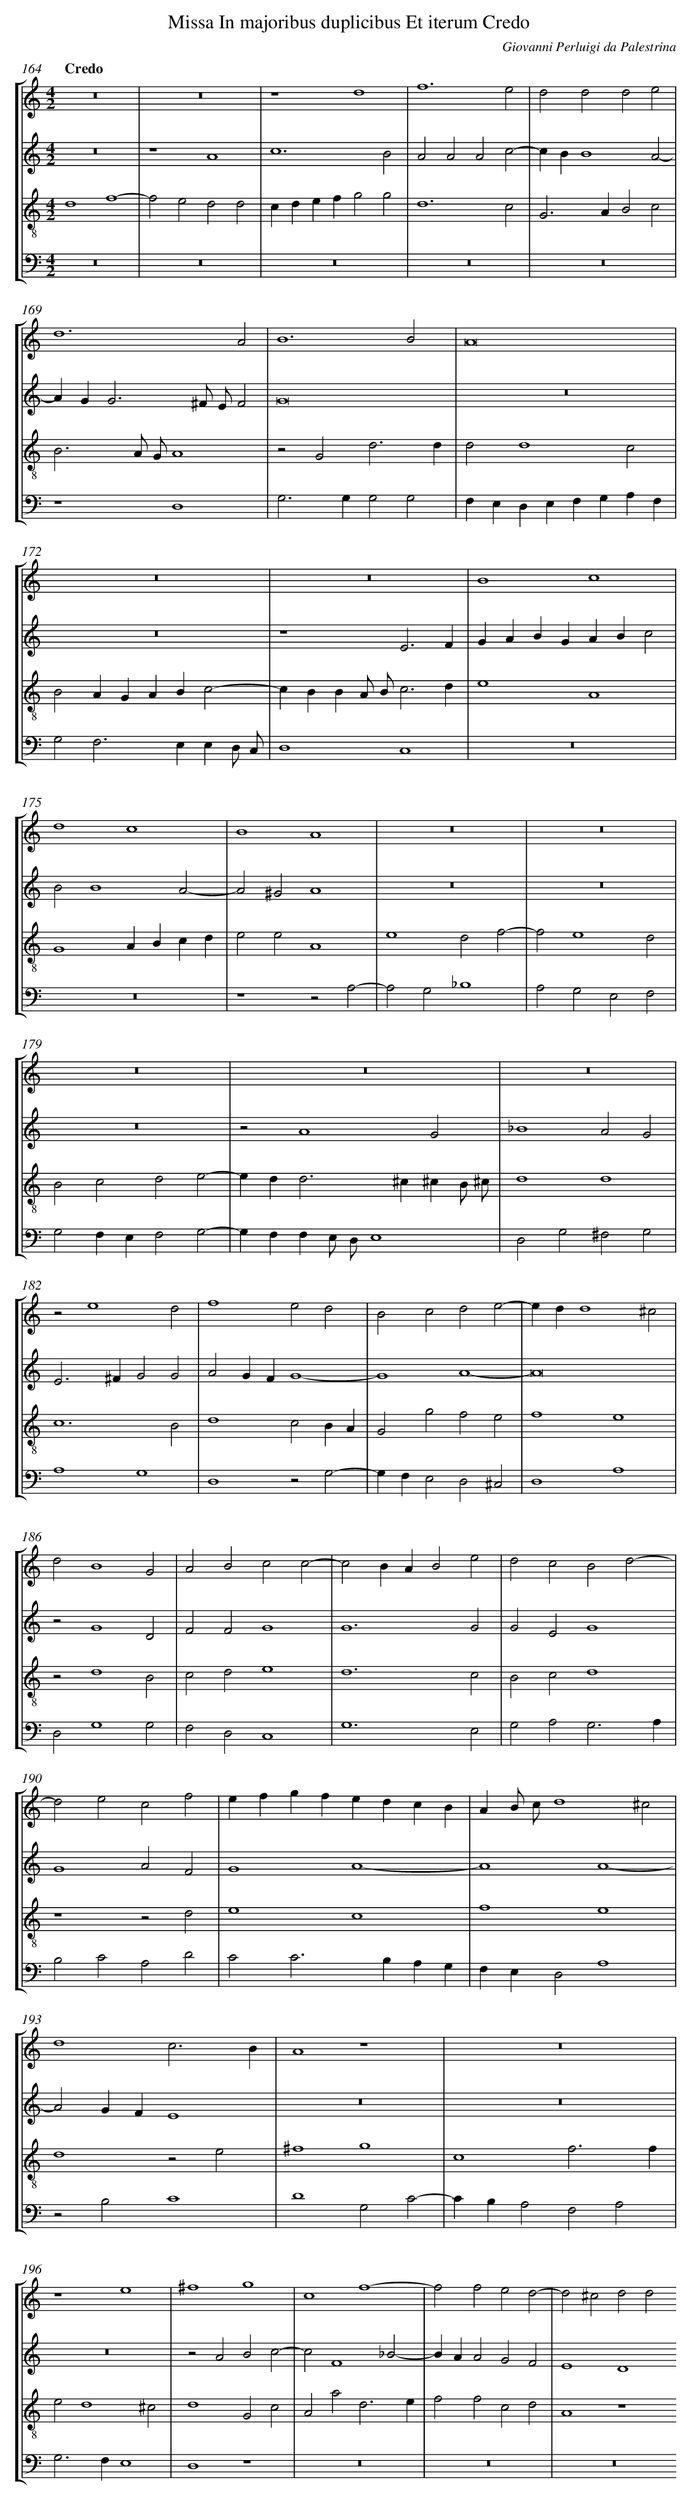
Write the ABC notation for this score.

X:1
T: Missa In majoribus duplicibus Et iterum Credo
C: Giovanni Perluigi da Palestrina
L: 1/4
M: 4/2
Q: "Credo"
%%staves [1 2 3 4]
V: 1 clef=treble
V: 2 clef=treble
V: 3 clef=treble-8
V: 4 clef=bass
K: C
[V:1] z8 |
[V:2] z8 |
[V:3] d4f4- |
[V:4] z8 |
[V:1] z8 |
[V:2] z4A4 |
[V:3] f2e2d2d2 |
[V:4] z8 |
[V:1] z4d4 |
[V:2] c6B2 |
[V:3] cdefg2g2 |
[V:4] z8 |
[V:1] f6e2 |
[V:2] A2A2A2c2- |
[V:3] d6c2 |
[V:4] z8 |
[V:1] d2d2d2e2 |
[V:2] cBB4A2- |
[V:3] G2>A2B2c2 |
[V:4] z8 |
[V:1] d6A2 |
[V:2] AG2<G2^F/ E/F2 |
[V:3] B3A/ G/A4 |
[V:4] z4D,4 |
[V:1] B6B2 |
[V:2] G8 |
[V:3] z2G2d3d |
[V:4] G,2>G,2G,2G,2 |
[V:1] A8 |
[V:2] z8 |
[V:3] d2d4c2 |
[V:4] F,E,D,E,F,G,A,F, |
[V:1] z8 |
[V:2] z8 |
[V:3] B2AGABc2- |
[V:4] G,2F,2>E,2E,D,/ C,/ |
[V:1] z8 |
[V:2] z4E3F |
[V:3] cBBA/ B/c3d |
[V:4] D,4C,4 |
[V:1] B4c4 |
[V:2] GABGABc2 |
[V:3] e4A4 |
[V:4] z8 |
[V:1] d4c4 |
[V:2] B2B4A2- |
[V:3] G4ABcd |
[V:4] z8 |
[V:1] B4A4 |
[V:2] A2^G2A4 |
[V:3] e2e2A4 |
[V:4] z4z2A,2- |
[V:1] z8 |
[V:2] z8 |
[V:3] e4d2f2- |
[V:4] A,2G,2_B,4 |
[V:1] z8 |
[V:2] z8 |
[V:3] f2e4d2 |
[V:4] A,2G,2E,2F,2 |
[V:1] z8 |
[V:2] z8 |
[V:3] B2c2d2e2- |
[V:4] G,2F,E,F,2G,2- |
[V:1] z8 |
[V:2] z2A4G2 |
[V:3] ed2<d2^c^cB/ ^c/ |
[V:4] G,F,F,E,/ D,/E,4 |
[V:1] z8 |
[V:2] _B4A2G2 |
[V:3] d4d4 |
[V:4] D,2G,2^F,2G,2 |
[V:1] z2e4d2 |
[V:2] E2>^F2G2G2 |
[V:3] c6B2 |
[V:4] A,4G,4 |
[V:1] f4e2d2 |
[V:2] A2GFG4- |
[V:3] d4c2BA |
[V:4] D,4z2G,2- |
[V:1] B2c2d2e2- |
[V:2] G4A4- |
[V:3] G2g2f2e2 |
[V:4] G,F,E,2D,2^C,2 |
[V:1] edd4^c2 |
[V:2] A8 |
[V:3] f4e4 |
[V:4] D,4A,4 |
[V:1] d2B4G2 |
[V:2] z2G4D2 |
[V:3] z2d4B2 |
[V:4] D,2G,4G,2 |
[V:1] A2B2c2c2- |
[V:2] F2F2G4 |
[V:3] c2d2e4 |
[V:4] F,2D,2C,4 |
[V:1] c2BAB2e2 |
[V:2] G6G2 |
[V:3] d6c2 |
[V:4] G,6E,2 |
[V:1] d2c2B2d2- |
[V:2] G2E2G4 |
[V:3] B2c2d4 |
[V:4] G,2A,2G,3A, |
[V:1] d2e2c2f2 |
[V:2] G4A2F2 |
[V:3] z4z2d2 |
[V:4] B,2C2A,2D2 |
[V:1] efgfedcB |
[V:2] G4A4- |
[V:3] e4c4 |
[V:4] C2C2>B,2A,G, |
[V:1] AB/ c/d4^c2 |
[V:2] A4A4- |
[V:3] f4e4 |
[V:4] F,E,D,2A,4 |
[V:1] d4c3B |
[V:2] A2GFE4 |
[V:3] d4z2e2 |
[V:4] z2B,2C4 |
[V:1] A4z4 |
[V:2] z8 |
[V:3] ^f4g4 |
[V:4] D4G,2C2- |
[V:1] z8 |
[V:2] z8 |
[V:3] c4f3f |
[V:4] CB,A,2F,2A,2 |
[V:1] z4e4 |
[V:2] z8 |
[V:3] e2d4^c2 |
[V:4] G,2>F,2E,4 |
[V:1] ^f4g4 |
[V:2] z2A2B2c2- |
[V:3] d4G2c2 |
[V:4] D,4z4 |
[V:1] c4f4- |
[V:2] c2F4_B2- |
[V:3] A2a2d3e |
[V:4] z8 |
[V:1] f2f2e2d2- |
[V:2] BAA2G2F2 |
[V:3] f2f2c2d2 |
[V:4] z8 |
[V:1] d2^c2d2d2
[V:2] E4D4
[V:3] A4z4
[V:4] z8
